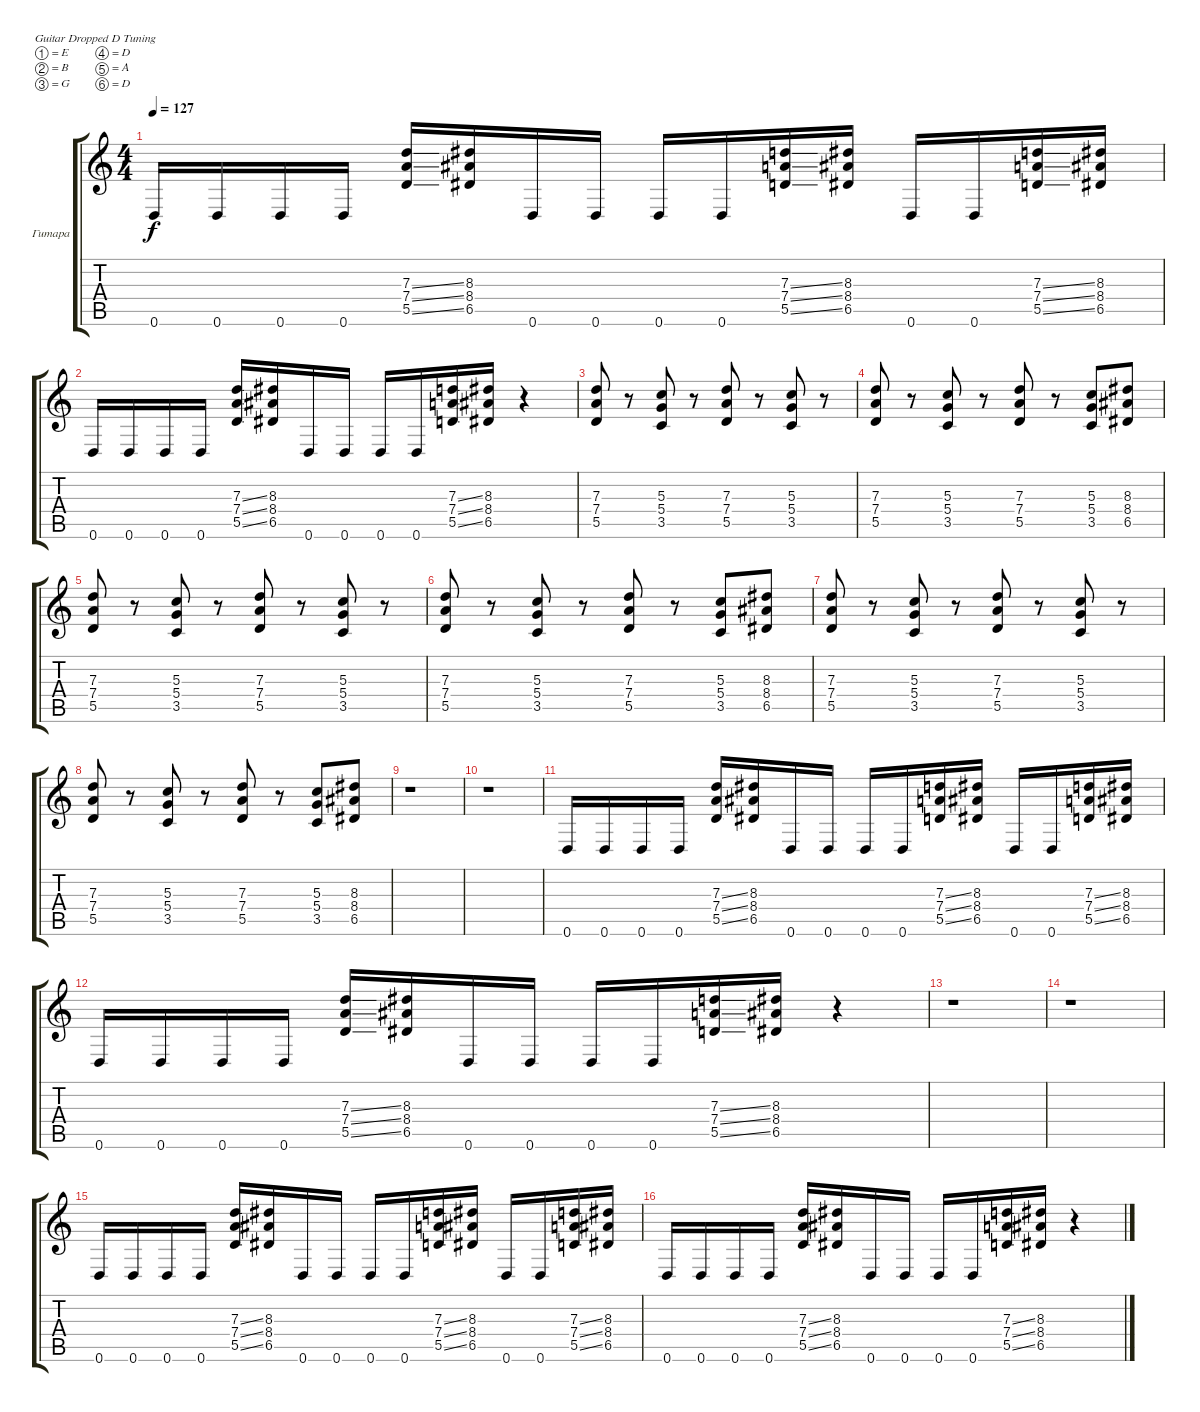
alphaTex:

\bracketExtendMode groupsimilarinstruments
\firstSystemTrackNameOrientation horizontal
\otherSystemsTrackNameOrientation horizontal
\track ("Гитара 1" "Гитара") {instrument distortionguitar}
\staff {score tabs}
\tuning (E4 B3 G3 D3 A2 D2)
\ts (4 4)
\tempo 127
\clef g2
\ks c
0.6.16{dy f} 0.6.16 0.6.16 0.6.16 (7.3{ss} 7.4{ss} 5.5{ss}).16 (8.3 8.4 6.5).16 0.6.16 0.6.16 0.6.16 0.6.16 (7.3{ss} 7.4{ss} 5.5{ss}).16 (8.3 8.4 6.5).16 0.6.16 0.6.16 (7.3{ss} 7.4{ss} 5.5{ss}).16 (8.3 8.4 6.5).16 |
0.6.16 0.6.16 0.6.16 0.6.16 (7.3{ss} 7.4{ss} 5.5{ss}).16 (8.3 8.4 6.5).16 0.6.16 0.6.16 0.6.16 0.6.16 (7.3{ss} 7.4{ss} 5.5{ss}).16 (8.3 8.4 6.5).16 r.4 |
(7.3 7.4 5.5).8 r.8 (5.3 5.4 3.5).8 r.8 (7.3 7.4 5.5).8 r.8 (5.3 5.4 3.5).8 r.8 |
(7.3 7.4 5.5).8 r.8 (5.3 5.4 3.5).8 r.8 (7.3 7.4 5.5).8 r.8 (5.3 5.4 3.5).8 (8.3 8.4 6.5).8 |
(7.3 7.4 5.5).8 r.8 (5.3 5.4 3.5).8 r.8 (7.3 7.4 5.5).8 r.8 (5.3 5.4 3.5).8 r.8 |
(7.3 7.4 5.5).8 r.8 (5.3 5.4 3.5).8 r.8 (7.3 7.4 5.5).8 r.8 (5.3 5.4 3.5).8 (8.3 8.4 6.5).8 |
(7.3 7.4 5.5).8 r.8 (5.3 5.4 3.5).8 r.8 (7.3 7.4 5.5).8 r.8 (5.3 5.4 3.5).8 r.8 |
(7.3 7.4 5.5).8 r.8 (5.3 5.4 3.5).8 r.8 (7.3 7.4 5.5).8 r.8 (5.3 5.4 3.5).8 (8.3 8.4 6.5).8 |
r.1 |
r.1 |
0.6.16 0.6.16 0.6.16 0.6.16 (7.3{ss} 7.4{ss} 5.5{ss}).16 (8.3 8.4 6.5).16 0.6.16 0.6.16 0.6.16 0.6.16 (7.3{ss} 7.4{ss} 5.5{ss}).16 (8.3 8.4 6.5).16 0.6.16 0.6.16 (7.3{ss} 7.4{ss} 5.5{ss}).16 (8.3 8.4 6.5).16 |
0.6.16 0.6.16 0.6.16 0.6.16 (7.3{ss} 7.4{ss} 5.5{ss}).16 (8.3 8.4 6.5).16 0.6.16 0.6.16 0.6.16 0.6.16 (7.3{ss} 7.4{ss} 5.5{ss}).16 (8.3 8.4 6.5).16 r.4 |
r.1 |
r.1 |
0.6.16 0.6.16 0.6.16 0.6.16 (7.3{ss} 7.4{ss} 5.5{ss}).16 (8.3 8.4 6.5).16 0.6.16 0.6.16 0.6.16 0.6.16 (7.3{ss} 7.4{ss} 5.5{ss}).16 (8.3 8.4 6.5).16 0.6.16 0.6.16 (7.3{ss} 7.4{ss} 5.5{ss}).16 (8.3 8.4 6.5).16 |
0.6.16 0.6.16 0.6.16 0.6.16 (7.3{ss} 7.4{ss} 5.5{ss}).16 (8.3 8.4 6.5).16 0.6.16 0.6.16 0.6.16 0.6.16 (7.3{ss} 7.4{ss} 5.5{ss}).16 (8.3 8.4 6.5).16 r.4
